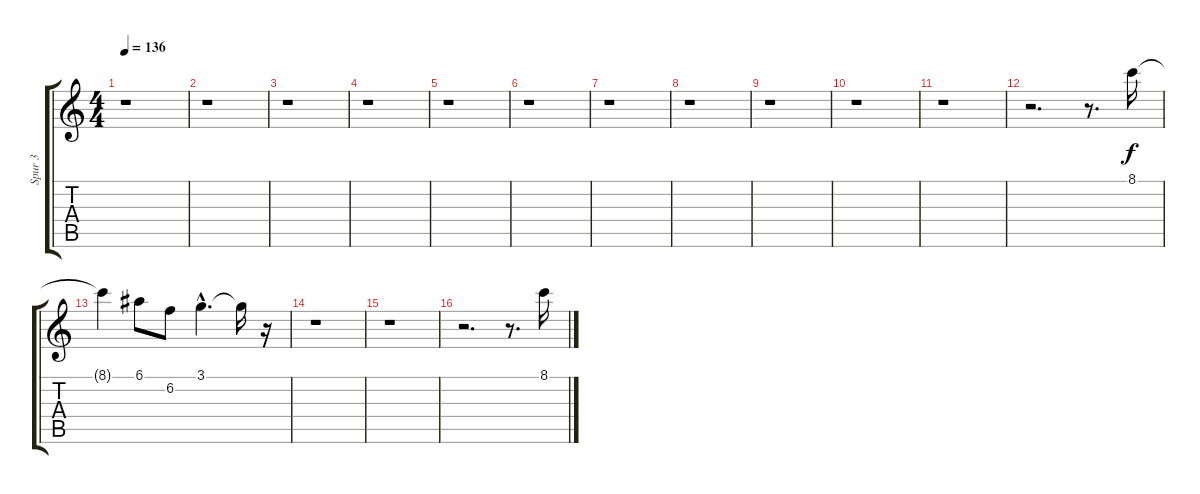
\track ("Spur 3" "Spur 3") {instrument distortionguitar}
\staff {score tabs}
\tuning (E4 B3 G3 D3 A2 E2) {hide}
\ts (4 4)
\tempo 136
\clef g2
\ks c
r.1{dy f instrument distortionguitar} |
r.1 |
r.1 |
r.1 |
r.1 |
r.1 |
r.1 |
r.1 |
r.1 |
r.1 |
r.1 |
r.2{d} r.8{d} 8.1.16 |
8.1{t}.4 6.1.8 6.2.8 3.1{hac}.4{d} 3.1{t}.16 r.16 |
r.1 |
r.1 |
r.2{d} r.8{d} 8.1.16
